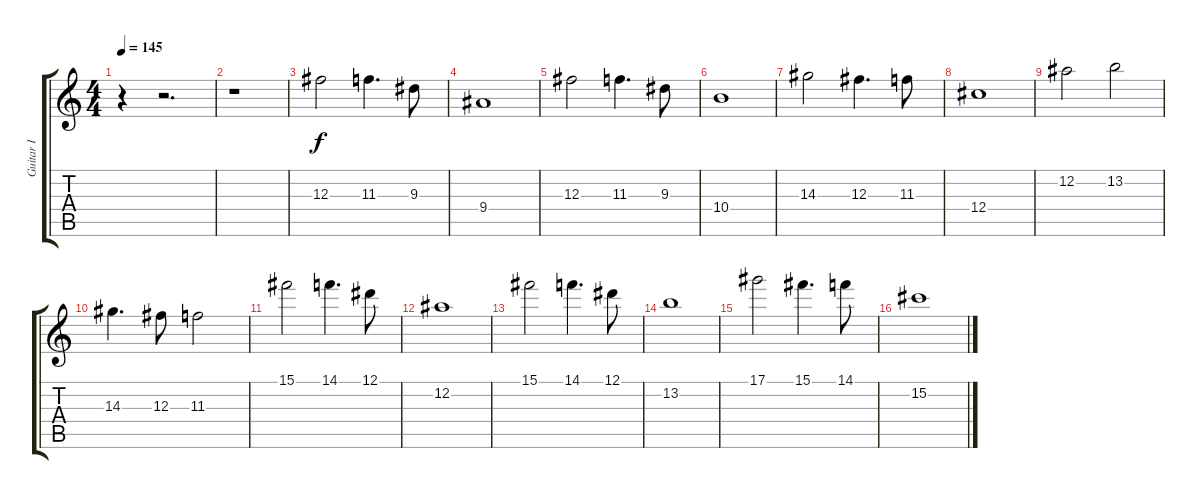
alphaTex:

\track ("Guitar I" "Guitar I") {instrument distortionguitar}
\staff {score tabs}
\tuning (Eb4 Bb3 Gb3 Db3 Ab2 Eb2) {hide}
\ts (4 4)
\tempo 145
\clef g2
\ks c
r.4{dy f} r.2{d} |
r.1 |
12.3.2 11.3.4{d} 9.3.8 |
9.4.1 |
12.3.2 11.3.4{d} 9.3.8 |
10.4.1 |
14.3.2 12.3.4{d} 11.3.8 |
12.4.1 |
12.2.2 13.2.2 |
14.3.4{d} 12.3.8 11.3.2 |
15.1.2 14.1.4{d} 12.1.8 |
12.2.1 |
15.1.2 14.1.4{d} 12.1.8 |
13.2.1 |
17.1.2 15.1.4{d} 14.1.8 |
15.2.1
